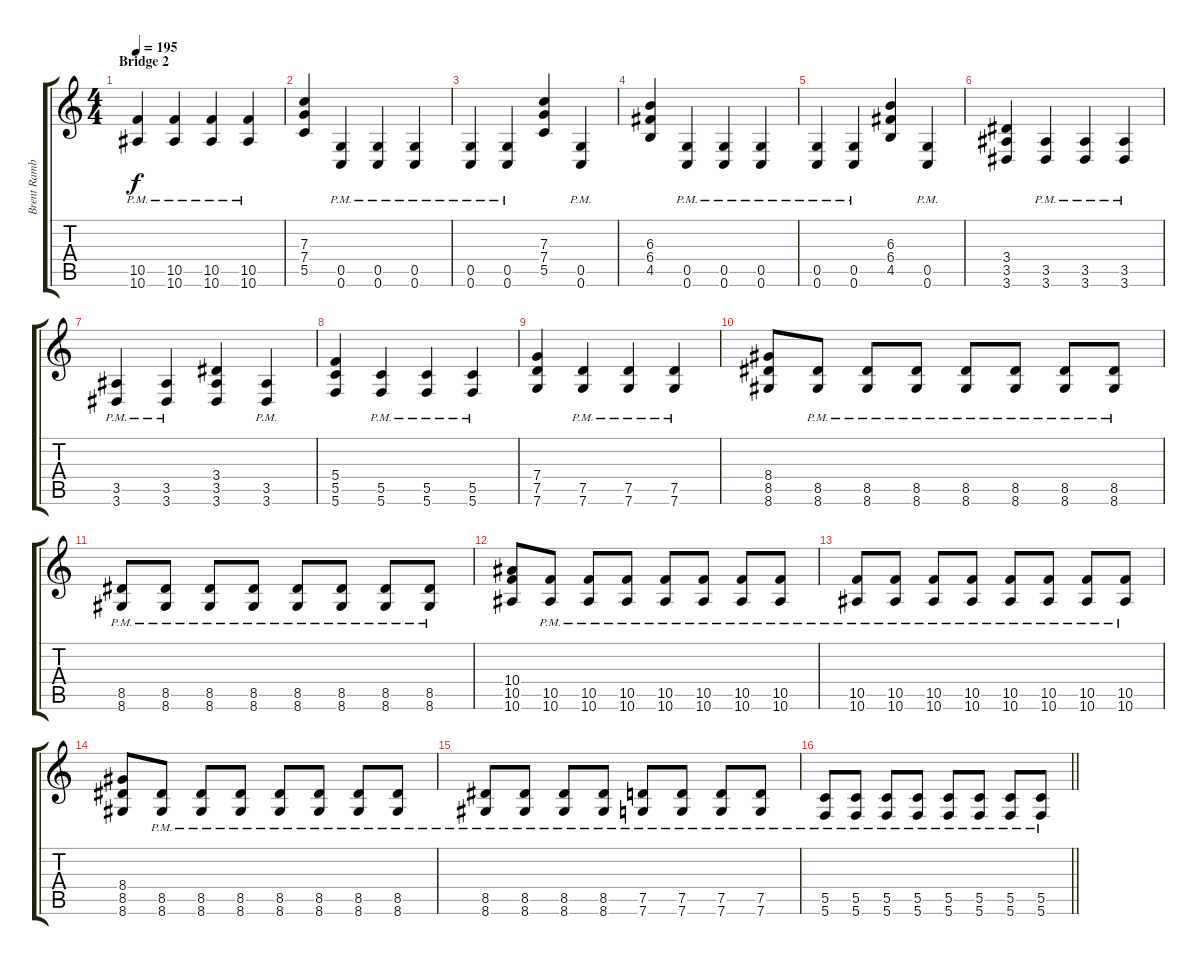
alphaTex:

\track ("Brent Rambler (Rhythm Guitar)" "Brent Ramb") {instrument distortionguitar}
\staff {score tabs}
\tuning (D4 A3 F3 C3 G2 C2) {hide}
\ts (4 4)
\section ("" "Bridge 2")
\tempo 195
\clef g2
\ks c
(10.5{pm} 10.6{pm}).4{dy f} (10.5{pm} 10.6{pm}).4 (10.5{pm} 10.6{pm}).4 (10.5{pm} 10.6{pm}).4 |
(7.3 7.4 5.5).4 (0.5{pm} 0.6{pm}).4 (0.5{pm} 0.6{pm}).4 (0.5{pm} 0.6{pm}).4 |
(0.5{pm} 0.6{pm}).4 (0.5{pm} 0.6{pm}).4 (7.3 7.4 5.5).4 (0.5{pm} 0.6{pm}).4 |
(6.3 6.4 4.5).4 (0.5{pm} 0.6{pm}).4 (0.5{pm} 0.6{pm}).4 (0.5{pm} 0.6{pm}).4 |
(0.5{pm} 0.6{pm}).4 (0.5{pm} 0.6{pm}).4 (6.3 6.4 4.5).4 (0.5{pm} 0.6{pm}).4 |
(3.4 3.5 3.6).4 (3.5{pm} 3.6{pm}).4 (3.5{pm} 3.6{pm}).4 (3.5{pm} 3.6{pm}).4 |
(3.5{pm} 3.6{pm}).4 (3.5{pm} 3.6{pm}).4 (3.4 3.5 3.6).4 (3.5{pm} 3.6{pm}).4 |
(5.4 5.5 5.6).4 (5.5{pm} 5.6{pm}).4 (5.5{pm} 5.6{pm}).4 (5.5{pm} 5.6{pm}).4 |
(7.4 7.5 7.6).4 (7.5{pm} 7.6{pm}).4 (7.5{pm} 7.6{pm}).4 (7.5{pm} 7.6{pm}).4 |
(8.4 8.5 8.6).8 (8.5{pm} 8.6{pm}).8 (8.5{pm} 8.6{pm}).8 (8.5{pm} 8.6{pm}).8 (8.5{pm} 8.6{pm}).8 (8.5{pm} 8.6{pm}).8 (8.5{pm} 8.6{pm}).8 (8.5{pm} 8.6{pm}).8 |
(8.5{pm} 8.6{pm}).8 (8.5{pm} 8.6{pm}).8 (8.5{pm} 8.6{pm}).8 (8.5{pm} 8.6{pm}).8 (8.5{pm} 8.6{pm}).8 (8.5{pm} 8.6{pm}).8 (8.5{pm} 8.6{pm}).8 (8.5{pm} 8.6{pm}).8 |
(10.4 10.5 10.6).8 (10.5{pm} 10.6{pm}).8 (10.5{pm} 10.6{pm}).8 (10.5{pm} 10.6{pm}).8 (10.5{pm} 10.6{pm}).8 (10.5{pm} 10.6{pm}).8 (10.5{pm} 10.6{pm}).8 (10.5{pm} 10.6{pm}).8 |
(10.5{pm} 10.6{pm}).8 (10.5{pm} 10.6{pm}).8 (10.5{pm} 10.6{pm}).8 (10.5{pm} 10.6{pm}).8 (10.5{pm} 10.6{pm}).8 (10.5{pm} 10.6{pm}).8 (10.5{pm} 10.6{pm}).8 (10.5{pm} 10.6{pm}).8 |
(8.4 8.5 8.6).8 (8.5{pm} 8.6{pm}).8 (8.5{pm} 8.6{pm}).8 (8.5{pm} 8.6{pm}).8 (8.5{pm} 8.6{pm}).8 (8.5{pm} 8.6{pm}).8 (8.5{pm} 8.6{pm}).8 (8.5{pm} 8.6{pm}).8 |
(8.5{pm} 8.6{pm}).8 (8.5{pm} 8.6{pm}).8 (8.5{pm} 8.6{pm}).8 (8.5{pm} 8.6{pm}).8 (7.5{pm} 7.6{pm}).8 (7.5{pm} 7.6{pm}).8 (7.5{pm} 7.6{pm}).8 (7.5{pm} 7.6{pm}).8 |
\barLineRight lightlight
(5.5{pm} 5.6{pm}).8 (5.5{pm} 5.6{pm}).8 (5.5{pm} 5.6{pm}).8 (5.5{pm} 5.6{pm}).8 (5.5{pm} 5.6{pm}).8 (5.5{pm} 5.6{pm}).8 (5.5{pm} 5.6{pm}).8 (5.5{pm} 5.6{pm}).8
